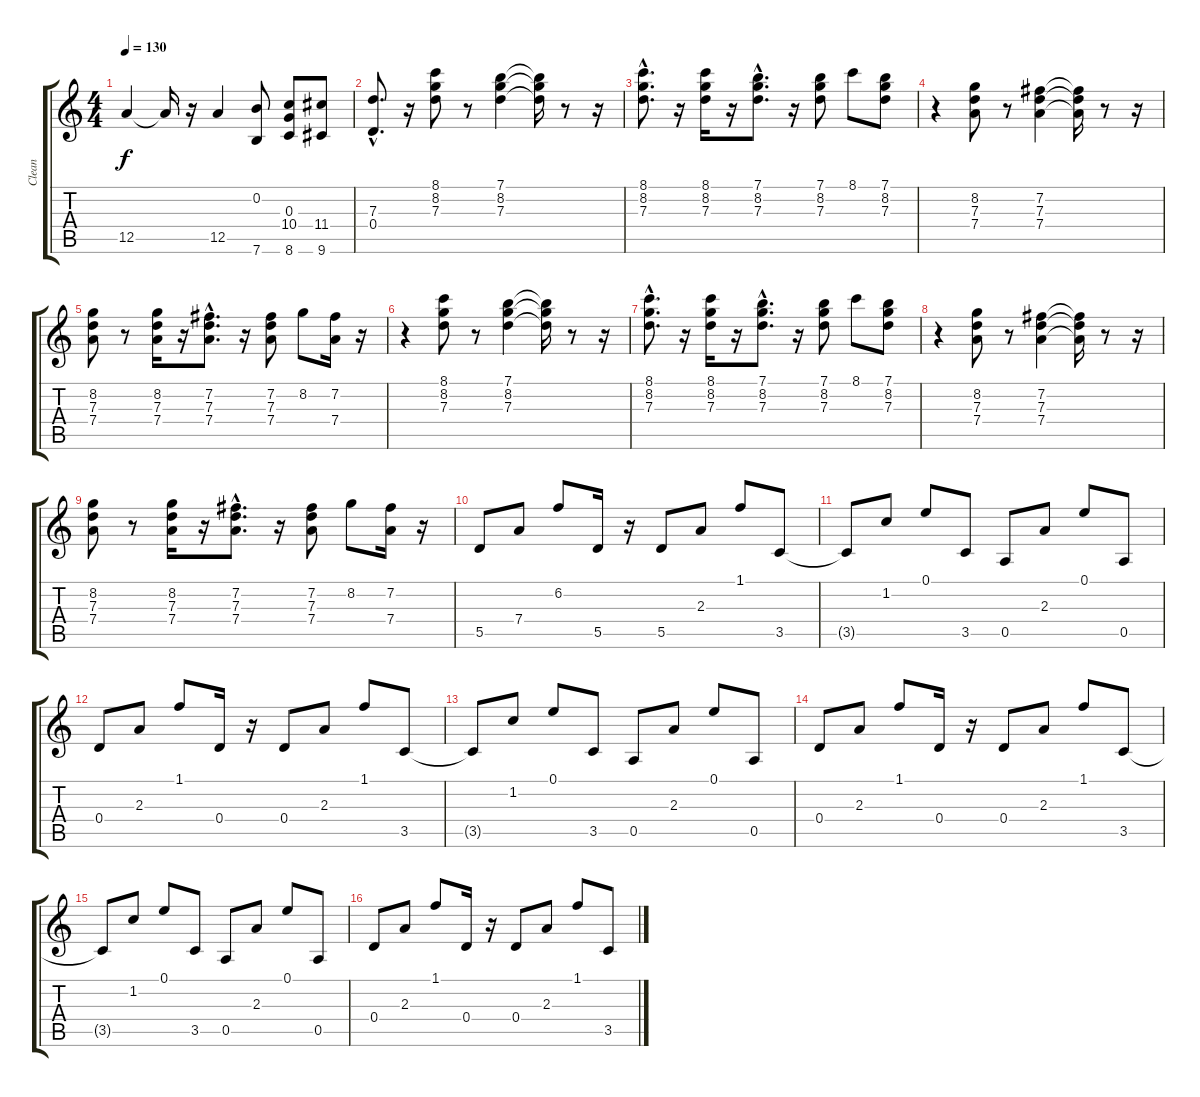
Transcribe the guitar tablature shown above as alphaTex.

\track ("Clean" "Clean") {instrument electricguitarclean}
\staff {score tabs}
\tuning (E4 B3 G3 D3 A2 E2) {hide}
\ts (4 4)
\tempo 130
\clef g2
\ks c
12.5.4{dy f} 12.5{t}.16 r.16 12.5.4 (0.2 7.6).8 (0.3 10.4 8.6).8 (11.4 9.6).8 |
(7.3{hac} 0.4{hac}).8{d} r.16 (8.1 8.2 7.3).8 r.8 (7.1 8.2 7.3).4 (7.1{t} 8.2{t} 7.3{t}).16 r.8 r.16 |
(8.1{hac} 8.2{hac} 7.3{hac}).8{d} r.16 (8.1 8.2 7.3).16 r.16 (7.1{hac} 8.2{hac} 7.3{hac}).8{d} r.16 (7.1 8.2 7.3).8 8.1.8 (7.1 8.2 7.3).8 |
r.4 (8.2 7.3 7.4).8 r.8 (7.2 7.3 7.4).4 (7.2{t} 7.3{t} 7.4{t}).16 r.8 r.16 |
(8.2 7.3 7.4).8 r.8 (8.2 7.3 7.4).16 r.16 (7.2{hac} 7.3{hac} 7.4{hac}).8{d} r.16 (7.2 7.3 7.4).8 8.2.8 (7.2 7.4).16 r.16 |
r.4 (8.1 8.2 7.3).8 r.8 (7.1 8.2 7.3).4 (7.1{t} 8.2{t} 7.3{t}).16 r.8 r.16 |
(8.1{hac} 8.2{hac} 7.3{hac}).8{d} r.16 (8.1 8.2 7.3).16 r.16 (7.1{hac} 8.2{hac} 7.3{hac}).8{d} r.16 (7.1 8.2 7.3).8 8.1.8 (7.1 8.2 7.3).8 |
r.4 (8.2 7.3 7.4).8 r.8 (7.2 7.3 7.4).4 (7.2{t} 7.3{t} 7.4{t}).16 r.8 r.16 |
(8.2 7.3 7.4).8 r.8 (8.2 7.3 7.4).16 r.16 (7.2{hac} 7.3{hac} 7.4{hac}).8{d} r.16 (7.2 7.3 7.4).8 8.2.8 (7.2 7.4).16 r.16 |
5.5.8 7.4.8 6.2.8 5.5.16 r.16 5.5.8 2.3.8 1.1.8 3.5.8 |
3.5{t}.8 1.2.8 0.1.8 3.5.8 0.5.8 2.3.8 0.1.8 0.5.8 |
0.4.8 2.3.8 1.1.8 0.4.16 r.16 0.4.8 2.3.8 1.1.8 3.5.8 |
3.5{t}.8 1.2.8 0.1.8 3.5.8 0.5.8 2.3.8 0.1.8 0.5.8 |
0.4.8 2.3.8 1.1.8 0.4.16 r.16 0.4.8 2.3.8 1.1.8 3.5.8 |
3.5{t}.8 1.2.8 0.1.8 3.5.8 0.5.8 2.3.8 0.1.8 0.5.8 |
0.4.8 2.3.8 1.1.8 0.4.16 r.16 0.4.8 2.3.8 1.1.8 3.5.8
